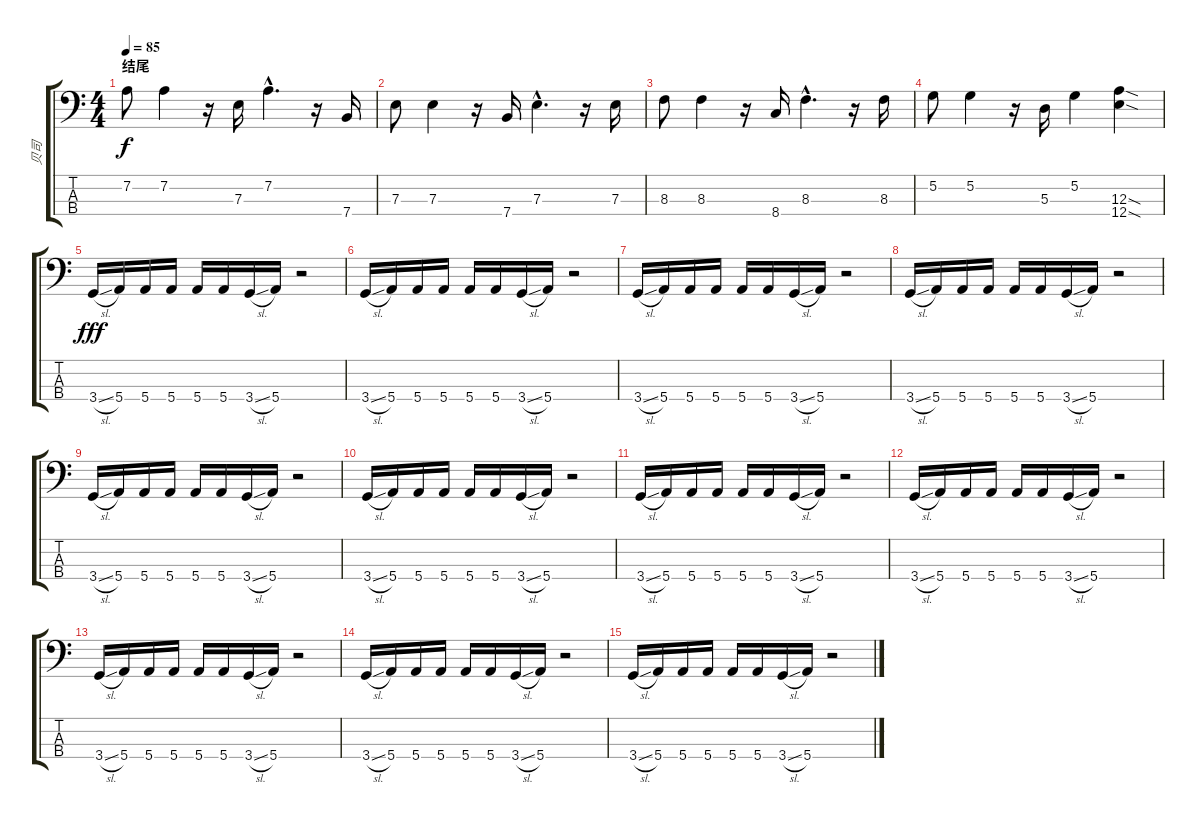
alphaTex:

\track ("贝司" "贝司") {instrument electricbassfinger}
\staff {score tabs}
\tuning (G2 D2 A1 E1) {hide}
\ts (4 4)
\section ("" "结尾")
\tempo 85
\clef f4
\ks c
7.2.8{dy f} 7.2.4 r.16 7.3.16 7.2{hac}.4{d} r.16 7.4.16 |
7.3.8 7.3.4 r.16 7.4.16 7.3{hac}.4{d} r.16 7.3.16 |
8.3.8 8.3.4 r.16 8.4.16 8.3{hac}.4{d} r.16 8.3.16 |
5.2.8 5.2.4 r.16 5.3.16 5.2.4 (12.3{sod} 12.4{sod}).4 |
3.4{sl}.16{dy fff} 5.4.16 5.4.16 5.4.16 5.4.16 5.4.16 3.4{sl}.16 5.4.16 r.2 |
3.4{sl}.16 5.4.16 5.4.16 5.4.16 5.4.16 5.4.16 3.4{sl}.16 5.4.16 r.2 |
3.4{sl}.16 5.4.16 5.4.16 5.4.16 5.4.16 5.4.16 3.4{sl}.16 5.4.16 r.2 |
3.4{sl}.16 5.4.16 5.4.16 5.4.16 5.4.16 5.4.16 3.4{sl}.16 5.4.16 r.2 |
3.4{sl}.16 5.4.16 5.4.16 5.4.16 5.4.16 5.4.16 3.4{sl}.16 5.4.16 r.2 |
3.4{sl}.16 5.4.16 5.4.16 5.4.16 5.4.16 5.4.16 3.4{sl}.16 5.4.16 r.2 |
3.4{sl}.16 5.4.16 5.4.16 5.4.16 5.4.16 5.4.16 3.4{sl}.16 5.4.16 r.2 |
3.4{sl}.16 5.4.16 5.4.16 5.4.16 5.4.16 5.4.16 3.4{sl}.16 5.4.16 r.2 |
3.4{sl}.16 5.4.16 5.4.16 5.4.16 5.4.16 5.4.16 3.4{sl}.16 5.4.16 r.2 |
3.4{sl}.16 5.4.16 5.4.16 5.4.16 5.4.16 5.4.16 3.4{sl}.16 5.4.16 r.2 |
3.4{sl}.16 5.4.16 5.4.16 5.4.16 5.4.16 5.4.16 3.4{sl}.16 5.4.16 r.2
